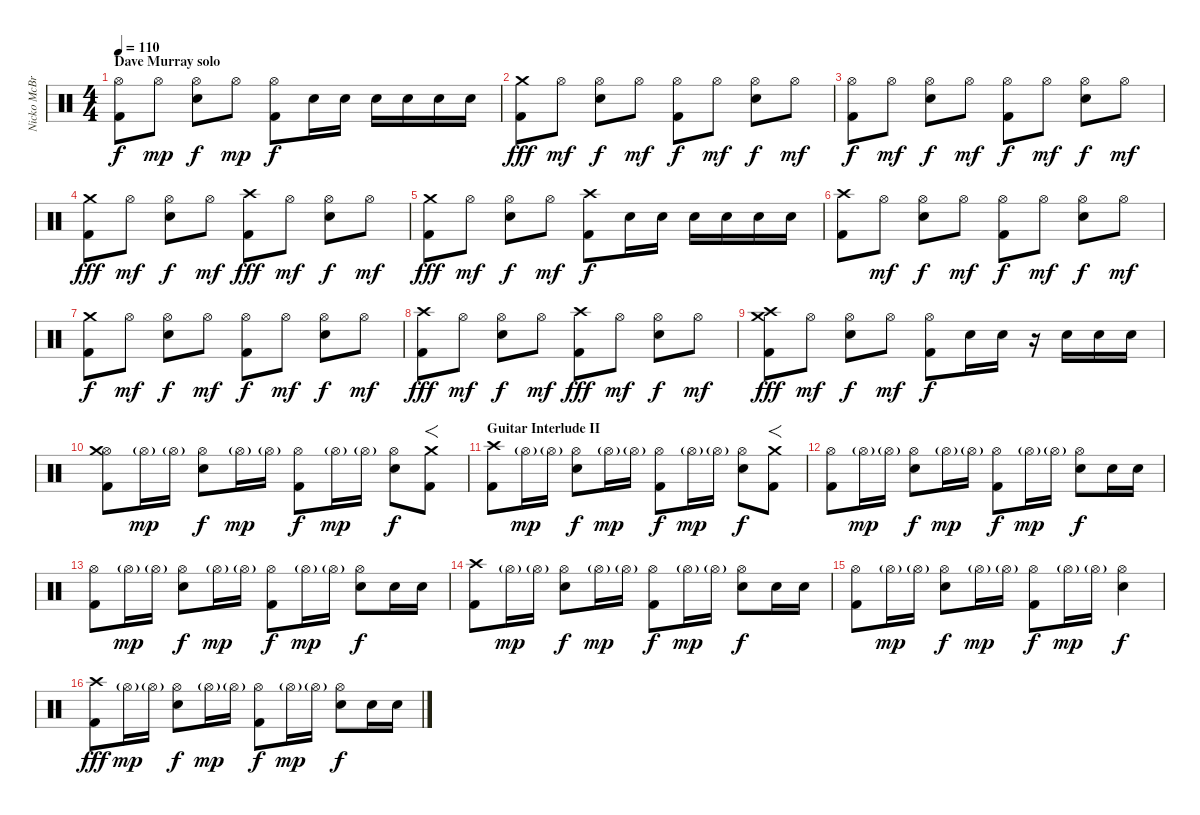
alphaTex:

\track ("Nicko McBrain" "Nicko McBr") {instrument percussion}
\staff {score}
\articulation defaults
\ts (4 4)
\section ("" "Dave Murray solo")
\tempo 110
\clef neutral
\ks c
("Hi-Hat (open)" "Kick (hit) 2").8{dy f} "Hi-Hat (open)".8{dy mp} ("Hi-Hat (open)" "Snare (hit) 2").8{dy f} "Hi-Hat (open)".8{dy mp} ("Hi-Hat (open)" "Kick (hit) 2").8{dy f} "Snare (hit) 2".16 "Snare (hit) 2".16 "Snare (hit) 2".16 "Snare (hit) 2".16 "Snare (hit) 2".16 "Snare (hit) 2".16 |
("Crash medium (hit)" "Kick (hit) 2").8{dy fff} "Hi-Hat (open)".8{dy mf} ("Hi-Hat (open)" "Snare (hit) 2").8{dy f} "Hi-Hat (open)".8{dy mf} ("Hi-Hat (open)" "Kick (hit) 2").8{dy f} "Hi-Hat (open)".8{dy mf} ("Hi-Hat (open)" "Snare (hit) 2").8{dy f} "Hi-Hat (open)".8{dy mf} |
("Hi-Hat (open)" "Kick (hit) 2").8{dy f} "Hi-Hat (open)".8{dy mf} ("Hi-Hat (open)" "Snare (hit) 2").8{dy f} "Hi-Hat (open)".8{dy mf} ("Hi-Hat (open)" "Kick (hit) 2").8{dy f} "Hi-Hat (open)".8{dy mf} ("Hi-Hat (open)" "Snare (hit) 2").8{dy f} "Hi-Hat (open)".8{dy mf} |
("Crash medium (hit)" "Kick (hit) 2").8{dy fff} "Hi-Hat (open)".8{dy mf} ("Hi-Hat (open)" "Snare (hit) 2").8{dy f} "Hi-Hat (open)".8{dy mf} ("Crash high (hit)" "Kick (hit) 2").8{dy fff} "Hi-Hat (open)".8{dy mf} ("Hi-Hat (open)" "Snare (hit) 2").8{dy f} "Hi-Hat (open)".8{dy mf} |
("Crash medium (hit)" "Kick (hit) 2").8{dy fff} "Hi-Hat (open)".8{dy mf} ("Hi-Hat (open)" "Snare (hit) 2").8{dy f} "Hi-Hat (open)".8{dy mf} ("Crash high (hit)" "Kick (hit) 2").8{dy f} "Snare (hit) 2".16 "Snare (hit) 2".16 "Snare (hit) 2".16 "Snare (hit) 2".16 "Snare (hit) 2".16 "Snare (hit) 2".16 |
("Crash high (hit)" "Kick (hit) 2").8 "Hi-Hat (open)".8{dy mf} ("Hi-Hat (open)" "Snare (hit) 2").8{dy f} "Hi-Hat (open)".8{dy mf} ("Hi-Hat (open)" "Kick (hit) 2").8{dy f} "Hi-Hat (open)".8{dy mf} ("Hi-Hat (open)" "Snare (hit) 2").8{dy f} "Hi-Hat (open)".8{dy mf} |
("Crash medium (hit)" "Kick (hit) 2").8{dy f} "Hi-Hat (open)".8{dy mf} ("Hi-Hat (open)" "Snare (hit) 2").8{dy f} "Hi-Hat (open)".8{dy mf} ("Hi-Hat (open)" "Kick (hit) 2").8{dy f} "Hi-Hat (open)".8{dy mf} ("Hi-Hat (open)" "Snare (hit) 2").8{dy f} "Hi-Hat (open)".8{dy mf} |
("Crash high (hit)" "Kick (hit) 2").8{dy fff} "Hi-Hat (open)".8{dy mf} ("Hi-Hat (open)" "Snare (hit) 2").8{dy f} "Hi-Hat (open)".8{dy mf} ("Crash high (hit)" "Kick (hit) 2").8{dy fff} "Hi-Hat (open)".8{dy mf} ("Hi-Hat (open)" "Snare (hit) 2").8{dy f} "Hi-Hat (open)".8{dy mf} |
("Crash medium (hit)" "Crash high (hit)" "Kick (hit) 2").8{dy fff} "Hi-Hat (open)".8{dy mf} ("Hi-Hat (open)" "Snare (hit) 2").8{dy f} "Hi-Hat (open)".8{dy mf} ("Hi-Hat (open)" "Kick (hit) 2").8{dy f} "Snare (hit) 2".16 "Snare (hit) 2".16 r.16 "Snare (hit) 2".16 "Snare (hit) 2".16 "Snare (hit) 2".16 |
("Hi-Hat (open)" "Kick (hit) 2" "Crash medium (hit)").8 "Hi-Hat (open)"{g}.16{dy mp} "Hi-Hat (open)"{g}.16 ("Hi-Hat (open)" "Snare (hit) 2").8{dy f} "Hi-Hat (open)"{g}.16{dy mp} "Hi-Hat (open)"{g}.16 ("Hi-Hat (open)" "Kick (hit) 2").8{dy f} "Hi-Hat (open)"{g}.16{dy mp} "Hi-Hat (open)"{g}.16 ("Hi-Hat (open)" "Snare (hit) 2").8{dy f} ("Crash medium (hit)" "Kick (hit) 2").8{f} |
\section ("" "Guitar Interlude II")
("Crash high (hit)" "Kick (hit) 2").8 "Hi-Hat (open)"{g}.16{dy mp} "Hi-Hat (open)"{g}.16 ("Hi-Hat (open)" "Snare (hit) 2").8{dy f} "Hi-Hat (open)"{g}.16{dy mp} "Hi-Hat (open)"{g}.16 ("Hi-Hat (open)" "Kick (hit) 2").8{dy f} "Hi-Hat (open)"{g}.16{dy mp} "Hi-Hat (open)"{g}.16 ("Hi-Hat (open)" "Snare (hit) 2").8{dy f} ("Crash medium (hit)" "Kick (hit) 2").8{f} |
("Hi-Hat (open)" "Kick (hit) 2").8 "Hi-Hat (open)"{g}.16{dy mp} "Hi-Hat (open)"{g}.16 ("Hi-Hat (open)" "Snare (hit) 2").8{dy f} "Hi-Hat (open)"{g}.16{dy mp} "Hi-Hat (open)"{g}.16 ("Hi-Hat (open)" "Kick (hit) 2").8{dy f} "Hi-Hat (open)"{g}.16{dy mp} "Hi-Hat (open)"{g}.16 ("Hi-Hat (open)" "Snare (hit) 2").8{dy f} "Snare (hit) 2".16 "Snare (hit) 2".16 |
("Hi-Hat (open)" "Kick (hit) 2").8 "Hi-Hat (open)"{g}.16{dy mp} "Hi-Hat (open)"{g}.16 ("Hi-Hat (open)" "Snare (hit) 2").8{dy f} "Hi-Hat (open)"{g}.16{dy mp} "Hi-Hat (open)"{g}.16 ("Hi-Hat (open)" "Kick (hit) 2").8{dy f} "Hi-Hat (open)"{g}.16{dy mp} "Hi-Hat (open)"{g}.16 ("Hi-Hat (open)" "Snare (hit) 2").8{dy f} "Snare (hit) 2".16 "Snare (hit) 2".16 |
("Crash high (hit)" "Kick (hit) 2").8 "Hi-Hat (open)"{g}.16{dy mp} "Hi-Hat (open)"{g}.16 ("Hi-Hat (open)" "Snare (hit) 2").8{dy f} "Hi-Hat (open)"{g}.16{dy mp} "Hi-Hat (open)"{g}.16 ("Hi-Hat (open)" "Kick (hit) 2").8{dy f} "Hi-Hat (open)"{g}.16{dy mp} "Hi-Hat (open)"{g}.16 ("Hi-Hat (open)" "Snare (hit) 2").8{dy f} "Snare (hit) 2".16 "Snare (hit) 2".16 |
("Hi-Hat (open)" "Kick (hit) 2").8 "Hi-Hat (open)"{g}.16{dy mp} "Hi-Hat (open)"{g}.16 ("Hi-Hat (open)" "Snare (hit) 2").8{dy f} "Hi-Hat (open)"{g}.16{dy mp} "Hi-Hat (open)"{g}.16 ("Hi-Hat (open)" "Kick (hit) 2").8{dy f} "Hi-Hat (open)"{g}.16{dy mp} "Hi-Hat (open)"{g}.16 ("Hi-Hat (open)" "Snare (hit) 2").4{dy f} |
("Crash high (hit)" "Kick (hit) 2").8{dy fff} "Hi-Hat (open)"{g}.16{dy mp} "Hi-Hat (open)"{g}.16 ("Hi-Hat (open)" "Snare (hit) 2").8{dy f} "Hi-Hat (open)"{g}.16{dy mp} "Hi-Hat (open)"{g}.16 ("Hi-Hat (open)" "Kick (hit) 2").8{dy f} "Hi-Hat (open)"{g}.16{dy mp} "Hi-Hat (open)"{g}.16 ("Hi-Hat (open)" "Snare (hit) 2").8{dy f} "Snare (hit) 2".16 "Snare (hit) 2".16
